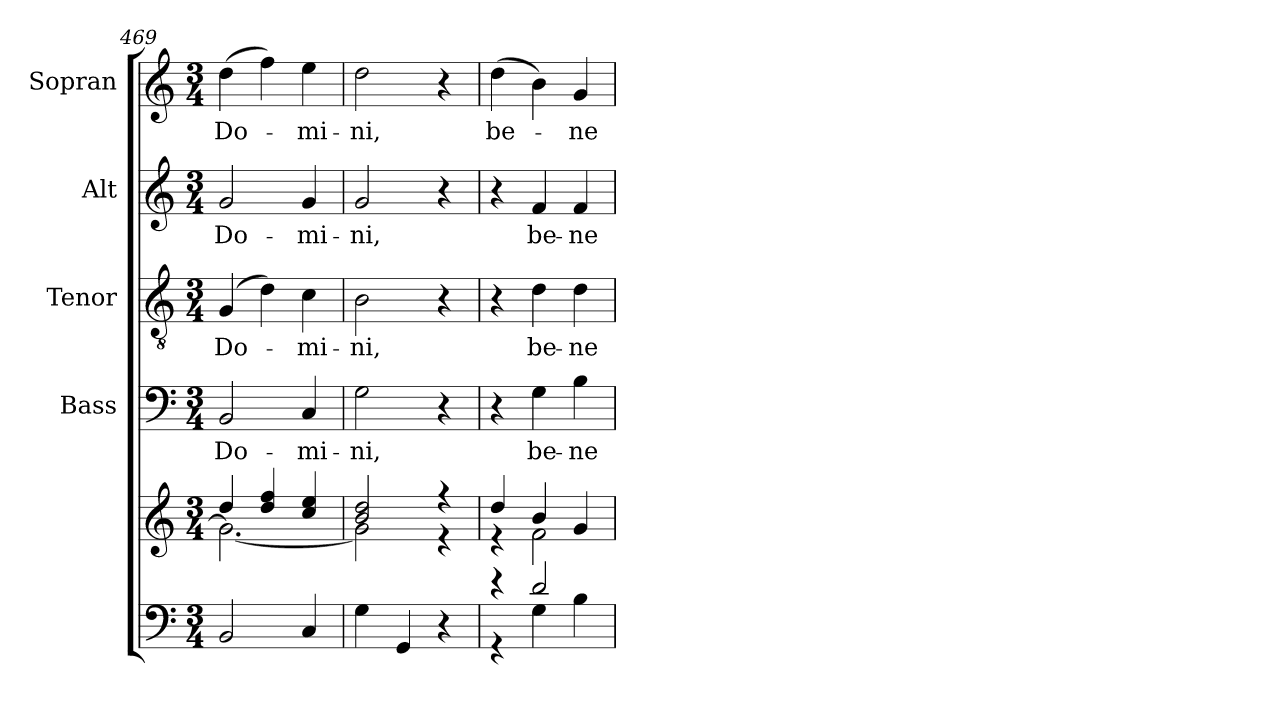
**kern	**kern	**kern	**text	**kern	**text	**kern	**text	**kern	**text
*part5	*part5	*part4	*part4	*part3	*part3	*part2	*part2	*part1	*part1
*staff6	*staff5	*staff4	*staff4	*staff3	*staff3	*staff2	*staff2	*staff1	*staff1
*	*	*I"Bass	*	*I"Tenor	*	*I"Alt	*	*I"Sopran	*
*	*	*I'B.	*	*I'T.	*	*I'A.	*	*I'S.	*
!!LO:PB:g=z
*clefF4	*clefG2	*clefF4	*	*clefGv2	*	*clefG2	*	*clefG2	*
*k[]	*k[]	*k[]	*	*k[]	*	*k[]	*	*k[]	*
*C:	*C:	*C:	*	*C:	*	*C:	*	*C:	*
*M3/4	*M3/4	*M3/4	*	*M3/4	*	*M3/4	*	*M3/4	*
=469	=469	=469	=469	=469	=469	=469	=469	=469	=469
*	*^	*	*	*	*	*	*	*	*
!	!	!	!	!LO:LY:b	!	!LO:LY:b	!	!LO:LY:b	!	!LO:LY:b
2BB/	4dd/	2.g\_	2BB/	Do-	(4G/	Do-	2g/	Do-	(>4dd\	Do-
.	4dd/ 4ff/	.	.	.	4d\)	.	.	.	4ff\)	.
!	!	!	!	!LO:LY:b	!	!LO:LY:b	!	!LO:LY:b	!	!LO:LY:b
4C/	4cc/ 4ee/	.	4C/	-mi-	4c\	-mi-	4g/	-mi-	4ee\	-mi-
=470	=470	=470	=470	=470	=470	=470	=470	=470	=470	=470
!	!	!	!	!LO:LY:b	!	!LO:LY:b	!	!LO:LY:b	!	!LO:LY:b
4G\	2b/ 2dd/	2g\]	2G\	-ni,	2B\	-ni,	2g/	-ni,	2dd\	-ni,
4GG/	.	.	.	.	.	.	.	.	.	.
4r	4r	4r	4r	.	4r	.	4r	.	4r	.
=471	=471	=471	=471	=471	=471	=471	=471	=471	=471	=471
*^	*	*	*	*	*	*	*	*	*	*
!	!	!	!	!	!	!	!	!	!	!	!LO:LY:b
4r	4r	4dd/	4re	4r	.	4r	.	4r	.	(>4dd\	be-
!	!	!	!	!	!LO:LY:b	!	!LO:LY:b	!	!LO:LY:b	!	!
2d/	4G\	4b/	2f\	4G\	be-	4d\	be-	4f/	be-	4b\)	.
!	!	!	!	!	!LO:LY:b	!	!LO:LY:b	!	!LO:LY:b	!	!LO:LY:b
.	4B\	4g/	.	4B\	-ne-	4d\	-ne-	4f/	-ne-	4g/	-ne-
*v	*v	*	*	*	*	*	*	*	*	*	*
*	*v	*v	*	*	*	*	*	*	*	*
=	=	=	=	=	=	=	=	=	=
*-	*-	*-	*-	*-	*-	*-	*-	*-	*-
